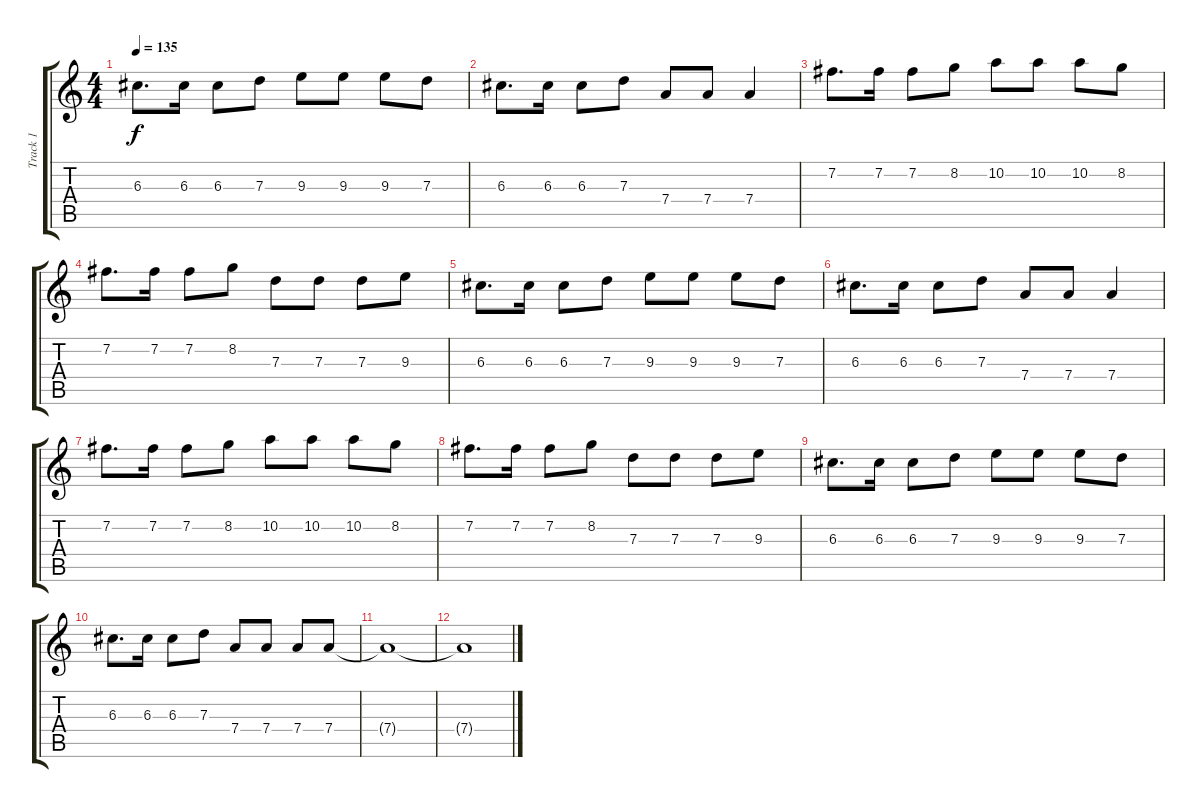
\track ("Track 1" "Track 1") {instrument electricguitarjazz}
\staff {score tabs}
\tuning (E4 B3 G3 D3 A2 E2) {hide}
\ts (4 4)
\tempo 135
\clef g2
\ks c
6.3.8{d dy f} 6.3.16 6.3.8 7.3.8 9.3.8 9.3.8 9.3.8 7.3.8 |
6.3.8{d} 6.3.16 6.3.8 7.3.8 7.4.8 7.4.8 7.4.4 |
7.2.8{d} 7.2.16 7.2.8 8.2.8 10.2.8 10.2.8 10.2.8 8.2.8 |
7.2.8{d} 7.2.16 7.2.8 8.2.8 7.3.8 7.3.8 7.3.8 9.3.8 |
6.3.8{d} 6.3.16 6.3.8 7.3.8 9.3.8 9.3.8 9.3.8 7.3.8 |
6.3.8{d} 6.3.16 6.3.8 7.3.8 7.4.8 7.4.8 7.4.4 |
7.2.8{d} 7.2.16 7.2.8 8.2.8 10.2.8 10.2.8 10.2.8 8.2.8 |
7.2.8{d} 7.2.16 7.2.8 8.2.8 7.3.8 7.3.8 7.3.8 9.3.8 |
6.3.8{d} 6.3.16 6.3.8 7.3.8 9.3.8 9.3.8 9.3.8 7.3.8 |
6.3.8{d} 6.3.16 6.3.8 7.3.8 7.4.8 7.4.8 7.4.8 7.4.8 |
7.4{t}.1 |
7.4{t}.1
